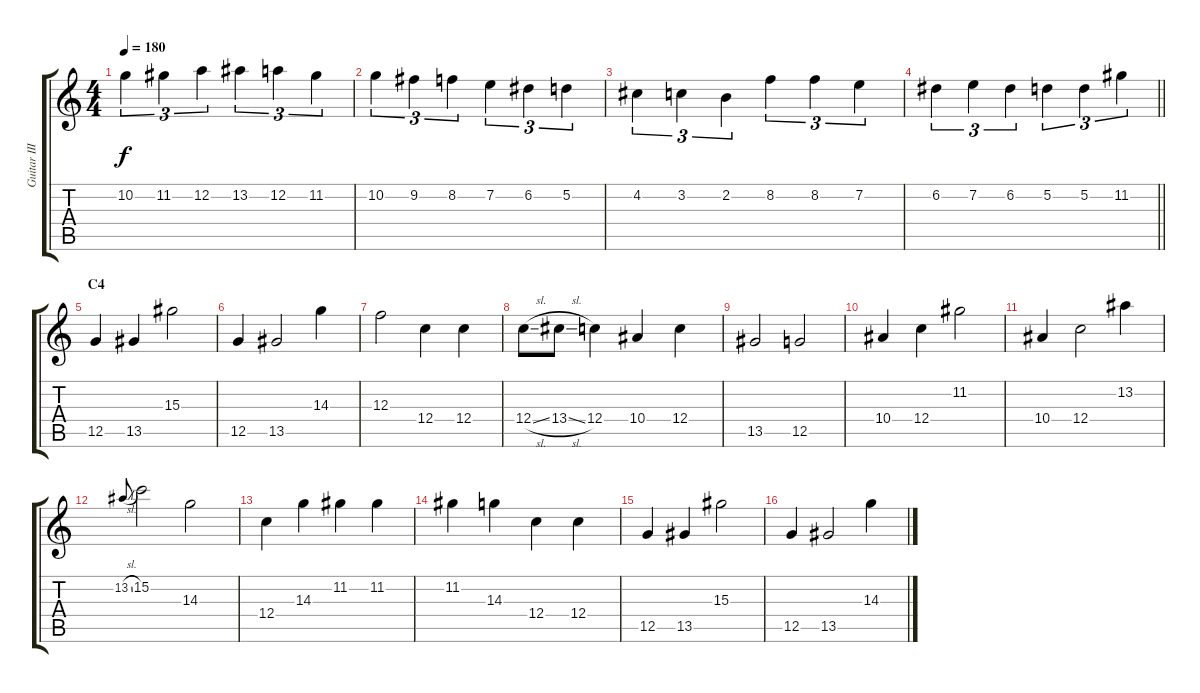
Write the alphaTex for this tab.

\track ("Guitar III" "Guitar III") {instrument overdrivenguitar}
\staff {score tabs}
\tuning (D4 A3 F3 C3 G2 D2) {hide}
\ts (4 4)
\tempo 180
\clef g2
\ks c
10.2.4{tu (3 2) dy f} 11.2.4{tu (3 2)} 12.2.4{tu (3 2)} 13.2.4{tu (3 2)} 12.2.4{tu (3 2)} 11.2.4{tu (3 2)} |
10.2.4{tu (3 2)} 9.2.4{tu (3 2)} 8.2.4{tu (3 2)} 7.2.4{tu (3 2)} 6.2.4{tu (3 2)} 5.2.4{tu (3 2)} |
4.2.4{tu (3 2)} 3.2.4{tu (3 2)} 2.2.4{tu (3 2)} 8.2.4{tu (3 2)} 8.2.4{tu (3 2)} 7.2.4{tu (3 2)} |
\barLineRight lightlight
6.2.4{tu (3 2)} 7.2.4{tu (3 2)} 6.2.4{tu (3 2)} 5.2.4{tu (3 2)} 5.2.4{tu (3 2)} 11.2.4{tu (3 2)} |
\section ("" "C4")
12.5.4{volume 13 instrument overdrivenguitar} 13.5.4 15.3.2 |
12.5.4 13.5.2 14.3.4 |
12.3.2 12.4.4 12.4.4 |
12.4{sl}.8 13.4{sl}.8 12.4.4 10.4.4 12.4.4 |
13.5.2 12.5.2 |
10.4.4 12.4.4 11.2.2 |
10.4.4 12.4.2 13.2.4 |
13.2{sl}.8{gr onbeat} 15.2.2 14.3.2 |
12.4.4 14.3.4 11.2.4 11.2.4 |
11.2.4 14.3.4 12.4.4 12.4.4 |
12.5.4 13.5.4 15.3.2 |
12.5.4 13.5.2 14.3.4
